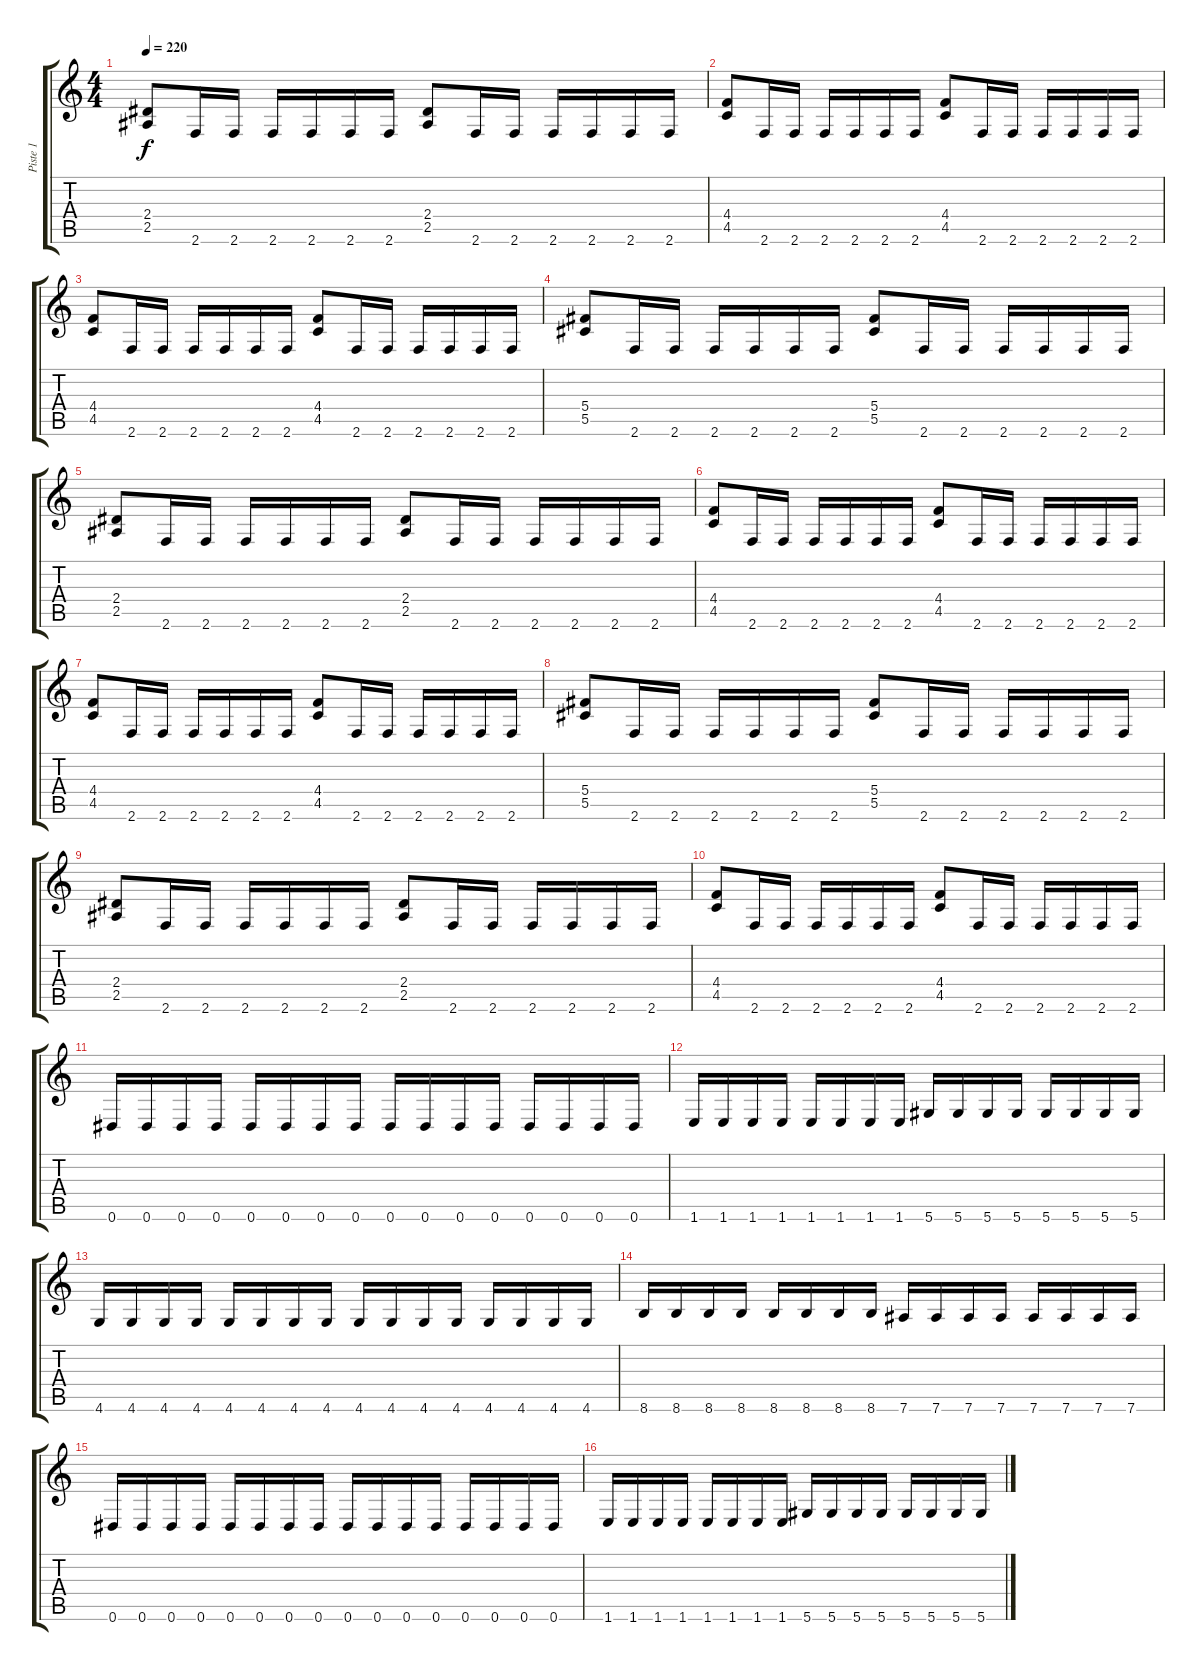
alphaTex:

\track ("Piste 1" "Piste 1") {instrument distortionguitar}
\staff {score tabs}
\tuning (Eb4 Bb3 Gb3 Db3 Ab2 Eb2) {hide}
\ts (4 4)
\tempo 220
\clef g2
\ks c
(2.4 2.5).8{dy f} 2.6.16 2.6.16 2.6.16 2.6.16 2.6.16 2.6.16 (2.4 2.5).8 2.6.16 2.6.16 2.6.16 2.6.16 2.6.16 2.6.16 |
(4.4 4.5).8 2.6.16 2.6.16 2.6.16 2.6.16 2.6.16 2.6.16 (4.4 4.5).8 2.6.16 2.6.16 2.6.16 2.6.16 2.6.16 2.6.16 |
(4.4 4.5).8 2.6.16 2.6.16 2.6.16 2.6.16 2.6.16 2.6.16 (4.4 4.5).8 2.6.16 2.6.16 2.6.16 2.6.16 2.6.16 2.6.16 |
(5.4 5.5).8 2.6.16 2.6.16 2.6.16 2.6.16 2.6.16 2.6.16 (5.4 5.5).8 2.6.16 2.6.16 2.6.16 2.6.16 2.6.16 2.6.16 |
(2.4 2.5).8 2.6.16 2.6.16 2.6.16 2.6.16 2.6.16 2.6.16 (2.4 2.5).8 2.6.16 2.6.16 2.6.16 2.6.16 2.6.16 2.6.16 |
(4.4 4.5).8 2.6.16 2.6.16 2.6.16 2.6.16 2.6.16 2.6.16 (4.4 4.5).8 2.6.16 2.6.16 2.6.16 2.6.16 2.6.16 2.6.16 |
(4.4 4.5).8 2.6.16 2.6.16 2.6.16 2.6.16 2.6.16 2.6.16 (4.4 4.5).8 2.6.16 2.6.16 2.6.16 2.6.16 2.6.16 2.6.16 |
(5.4 5.5).8 2.6.16 2.6.16 2.6.16 2.6.16 2.6.16 2.6.16 (5.4 5.5).8 2.6.16 2.6.16 2.6.16 2.6.16 2.6.16 2.6.16 |
(2.4 2.5).8 2.6.16 2.6.16 2.6.16 2.6.16 2.6.16 2.6.16 (2.4 2.5).8 2.6.16 2.6.16 2.6.16 2.6.16 2.6.16 2.6.16 |
(4.4 4.5).8 2.6.16 2.6.16 2.6.16 2.6.16 2.6.16 2.6.16 (4.4 4.5).8 2.6.16 2.6.16 2.6.16 2.6.16 2.6.16 2.6.16 |
0.6.16 0.6.16 0.6.16 0.6.16 0.6.16 0.6.16 0.6.16 0.6.16 0.6.16 0.6.16 0.6.16 0.6.16 0.6.16 0.6.16 0.6.16 0.6.16 |
1.6.16 1.6.16 1.6.16 1.6.16 1.6.16 1.6.16 1.6.16 1.6.16 5.6.16 5.6.16 5.6.16 5.6.16 5.6.16 5.6.16 5.6.16 5.6.16 |
4.6.16 4.6.16 4.6.16 4.6.16 4.6.16 4.6.16 4.6.16 4.6.16 4.6.16 4.6.16 4.6.16 4.6.16 4.6.16 4.6.16 4.6.16 4.6.16 |
8.6.16 8.6.16 8.6.16 8.6.16 8.6.16 8.6.16 8.6.16 8.6.16 7.6.16 7.6.16 7.6.16 7.6.16 7.6.16 7.6.16 7.6.16 7.6.16 |
0.6.16 0.6.16 0.6.16 0.6.16 0.6.16 0.6.16 0.6.16 0.6.16 0.6.16 0.6.16 0.6.16 0.6.16 0.6.16 0.6.16 0.6.16 0.6.16 |
1.6.16 1.6.16 1.6.16 1.6.16 1.6.16 1.6.16 1.6.16 1.6.16 5.6.16 5.6.16 5.6.16 5.6.16 5.6.16 5.6.16 5.6.16 5.6.16
